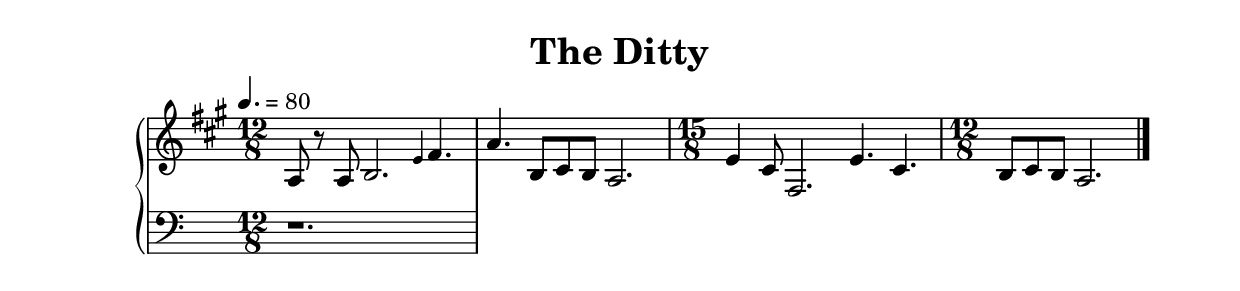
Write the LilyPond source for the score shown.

\header{
  title = "The Ditty"
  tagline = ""  % no footer
}

\score{
	\new PianoStaff <<
		\new Staff{
			\tempo 4. = 80
			\time 12/8
			\key a \major

			\clef G

			a8 r8 a8
			b2.
			\grace e'4 fis'4.
			\bar "|"
			a'4.
			b8 cis'8 b8
			a2.
			\bar "|"
			\time 15/8
			e'4 cis'8
			fis2.
			e'4.
			cis'4.
			\bar "|"
			\time 12/8
			b8 cis'8 b8
			a2.



			\bar "|."
		}
		\new Staff{
			\tempo 4. = 80
			\time 12/8
			\key a \minor

			\clef F

			r1.
		}
	>>

	%\midi{}

}



\version "2.18.0"  % necessary for upgrading to future LilyPond versions.
